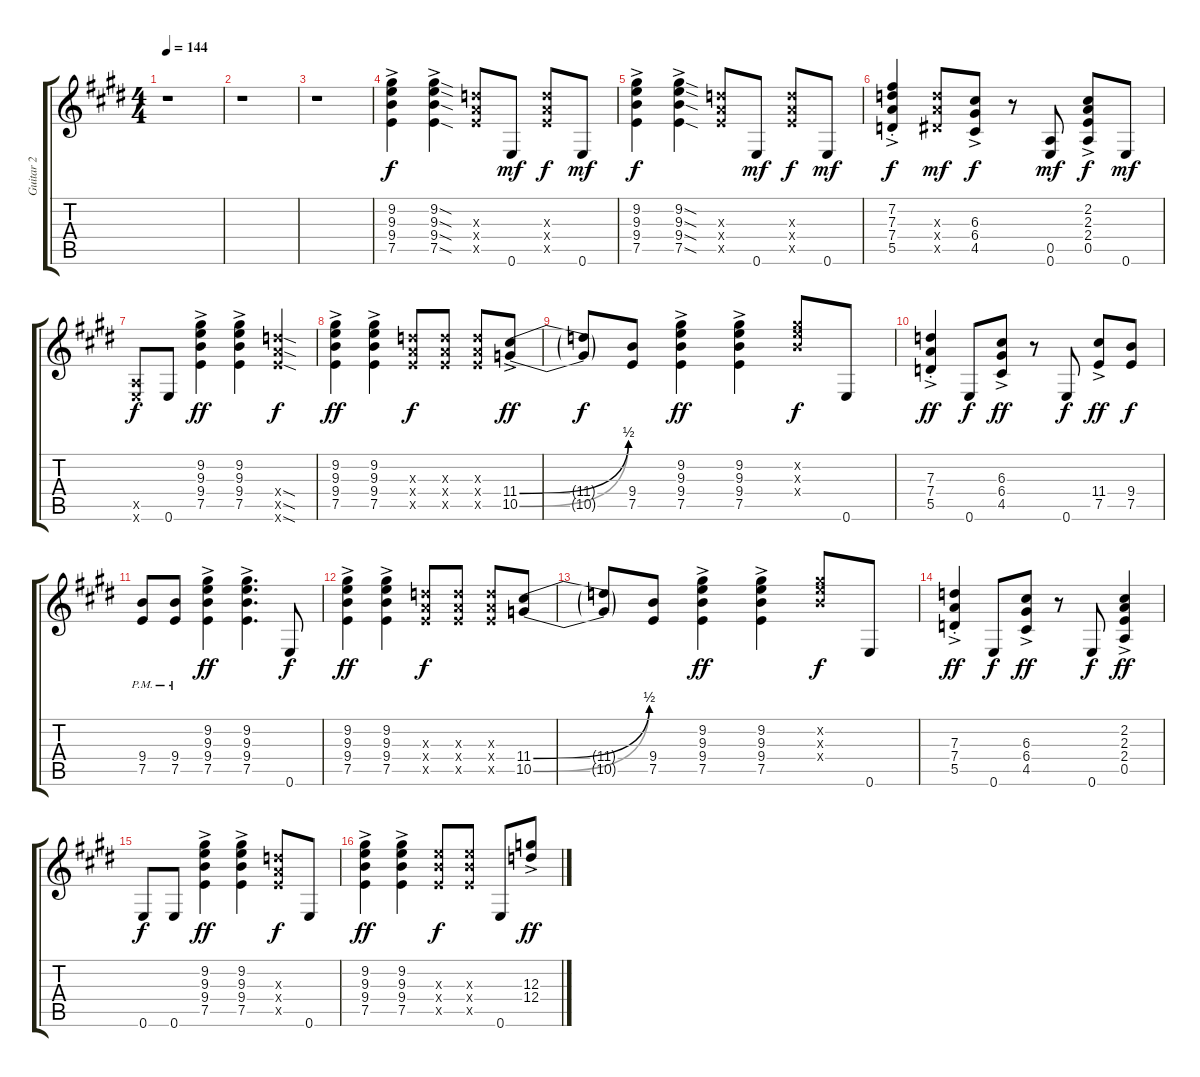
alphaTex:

\track ("Guitar 2" "Guitar 2") {instrument electricguitarclean}
\staff {score tabs}
\tuning (E4 B3 G3 D3 A2 E2) {hide}
\ts (4 4)
\tempo 144
\clef g2
\ks c#minor
r.1{dy f} |
r.1 |
r.1 |
\ks e
(9.2{ac} 9.3{ac} 9.4{ac} 7.5{ac}).4 (9.2{sod ac} 9.3{sod ac} 9.4{sod ac} 7.5{sod ac}).4 (7.3{x} 7.4{x} 7.5{x}).8 0.6.8{dy mf} (7.3{x} 7.4{x} 7.5{x}).8{dy f} 0.6.8{dy mf} |
\ks c#minor
(9.2{ac} 9.3{ac} 9.4{ac} 7.5{ac}).4{dy f} (9.2{sod ac} 9.3{sod ac} 9.4{sod ac} 7.5{sod ac}).4 (7.3{x} 7.4{x} 7.5{x}).8 0.6.8{dy mf} (7.3{x} 7.4{x} 7.5{x}).8{dy f} 0.6.8{dy mf} |
(7.2{ac st} 7.3{ac st} 7.4{ac st} 5.5{ac st}).4{dy f} (7.3{x} 7.4{x} 6.5{x}).8{dy mf} (6.3{ac} 6.4{ac} 4.5{ac}).8{dy f} r.8 (0.5 0.6).8{dy mf} (2.2{ac} 2.3{ac} 2.4{ac} 0.5{ac}).8{dy f} 0.6.8{dy mf} |
(0.5{x} 0.6{x}).8{dy f} 0.6.8 (9.2{ac} 9.3{ac} 9.4{ac} 7.5{ac}).4{dy ff} (9.2{ac} 9.3{ac} 9.4{ac} 7.5{ac}).4 (12.4{sod x} 12.5{sod x} 12.6{sod x}).4{dy f} |
\ks e
(9.2{ac} 9.3{ac} 9.4{ac} 7.5{ac}).4{dy ff} (9.2{ac} 9.3{ac} 9.4{ac} 7.5{ac}).4 (7.3{x} 7.4{x} 7.5{x}).8{dy f} (7.3{x} 7.4{x} 7.5{x}).8 (7.3{x} 7.4{x} 7.5{x}).8 (11.4{be (bend 0 0 60 2) ac} 10.5{be (bend 0 0 60 2) ac}).8{dy ff} |
\ks c#minor
(11.4{t} 10.5{t}).8{dy f} (9.4 7.5).8 (9.2{ac} 9.3{ac} 9.4{ac} 7.5{ac}).4{dy ff} (9.2{ac} 9.3{ac} 9.4{ac} 7.5{ac}).4 (9.2{x} 9.3{x} 9.4{x}).8{dy f} 0.6.8 |
(7.3{ac st} 7.4{ac st} 5.5{ac st}).4{dy ff} 0.6.8{dy f} (6.3{ac} 6.4{ac} 4.5{ac}).8{dy ff} r.8 0.6.8{dy f} (11.4{ac} 7.5{ac}).8{dy ff} (9.4 7.5).8{dy f} |
(9.4{pm} 7.5{pm}).8 (9.4{pm} 7.5{pm}).8 (9.2{ac} 9.3{ac} 9.4{ac} 7.5{ac}).4{dy ff} (9.2{ac} 9.3{ac} 9.4{ac} 7.5{ac}).4{d} 0.6.8{dy f} |
\ks e
(9.2{ac} 9.3{ac} 9.4{ac} 7.5{ac}).4{dy ff} (9.2{ac} 9.3{ac} 9.4{ac} 7.5{ac}).4 (7.3{x} 7.4{x} 7.5{x}).8{dy f} (7.3{x} 7.4{x} 7.5{x}).8 (7.3{x} 7.4{x} 7.5{x}).8 (11.4{be (bend 0 0 60 2)} 10.5{be (bend 0 0 60 2)}).8 |
\ks c#minor
(11.4{t} 10.5{t}).8 (9.4 7.5).8 (9.2{ac} 9.3{ac} 9.4{ac} 7.5{ac}).4{dy ff} (9.2{ac} 9.3{ac} 9.4{ac} 7.5{ac}).4 (9.2{x} 9.3{x} 9.4{x}).8{dy f} 0.6.8 |
(7.3{ac st} 7.4{ac st} 5.5{ac st}).4{dy ff} 0.6.8{dy f} (6.3{ac} 6.4{ac} 4.5{ac}).8{dy ff} r.8 0.6.8{dy f} (2.2{ac} 2.3{ac} 2.4{ac} 0.5{ac}).4{dy ff} |
0.6.8{dy f} 0.6.8 (9.2{ac} 9.3{ac} 9.4{ac} 7.5{ac}).4{dy ff} (9.2{ac} 9.3{ac} 9.4{ac} 7.5{ac}).4 (7.3{x} 7.4{x} 7.5{x}).8{dy f} 0.6.8 |
\ks e
(9.2{ac} 9.3{ac} 9.4{ac} 7.5{ac}).4{dy ff} (9.2{ac} 9.3{ac} 9.4{ac} 7.5{ac}).4 (9.3{x} 9.4{x} 7.5{x}).8{dy f} (9.3{x} 9.4{x} 7.5{x}).8 0.6.8 (12.3{ac} 12.4{ac}).8{dy ff}
